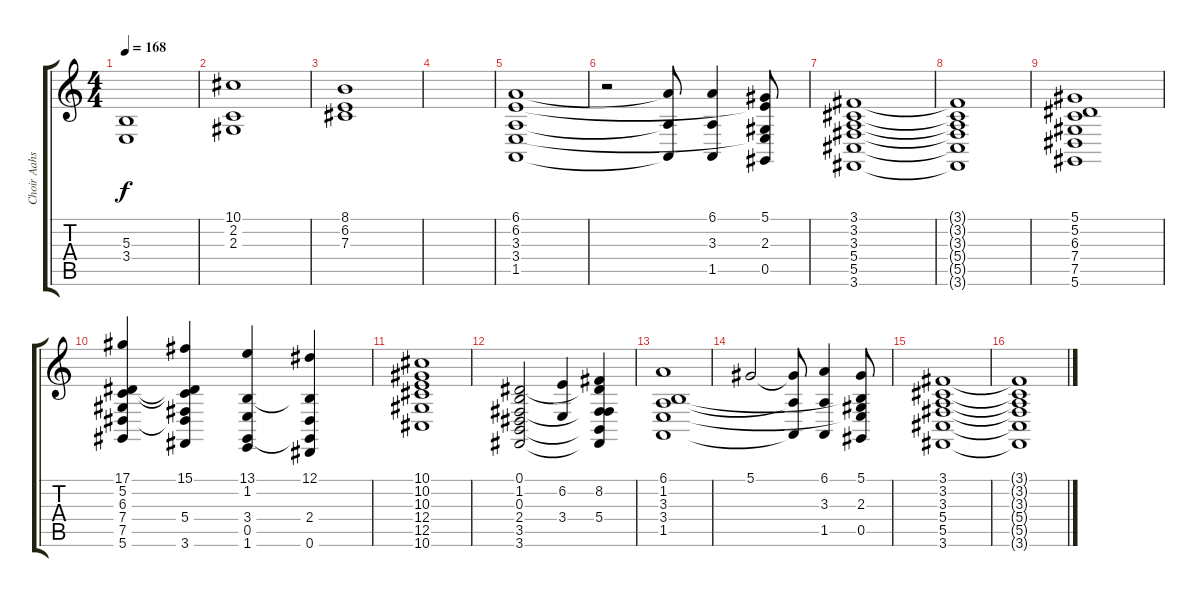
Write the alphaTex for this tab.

\track ("Choir Aahs" "Choir Aahs") {instrument choiraahs}
\staff {score tabs}
\tuning (Eb4 Bb3 Gb3 Db3 Ab2 Eb2) {hide}
\ts (4 4)
\tempo 168
\clef g2
\ks c
(5.3{t} 3.4{t}).1{dy f} |
(10.1 2.2 2.3).1 |
(8.1 6.2 7.3).1 |
|
(6.1 6.2 3.3 3.4 1.5).1 |
r.2 (6.1{t} 3.3{t} 1.5{t}).8 (6.1 3.3 1.5).4 (5.1 6.2{t} 2.3 3.4{t} 0.5).8 |
(3.1 3.2 3.3 5.4 5.5 3.6).1 |
(3.1{t} 3.2{t} 3.3{t} 5.4{t} 5.5{t} 3.6{t}).1 |
(5.1 5.2 6.3 7.4 7.5 5.6).1 |
(17.1 5.2 6.3 7.4 7.5 5.6).4 (15.1 5.2{t} 6.3{t} 5.4 7.5{t} 3.6).4 (13.1 1.2 3.4 0.5 1.6).4 (12.1 1.2{t} 2.4 0.5{t} 0.6).4 |
(10.1 10.2 10.3 12.4 12.5 10.6).1 |
(0.1 1.2 0.3 2.4 3.5 3.6).2 (6.2 3.4).4 (0.1{t} 8.2 0.3{t} 5.4 3.5{t} 3.6{t}).4 |
(6.1 1.2 3.3 3.4 1.5).1 |
5.1.2 (5.1{t} 3.3{t} 1.5{t}).8 (6.1 3.3 1.5).4 (5.1 1.2{t} 2.3 3.4{t} 0.5).8 |
(3.1 3.2 3.3 5.4 5.5 3.6).1 |
(3.1{t} 3.2{t} 3.3{t} 5.4{t} 5.5{t} 3.6{t}).1
